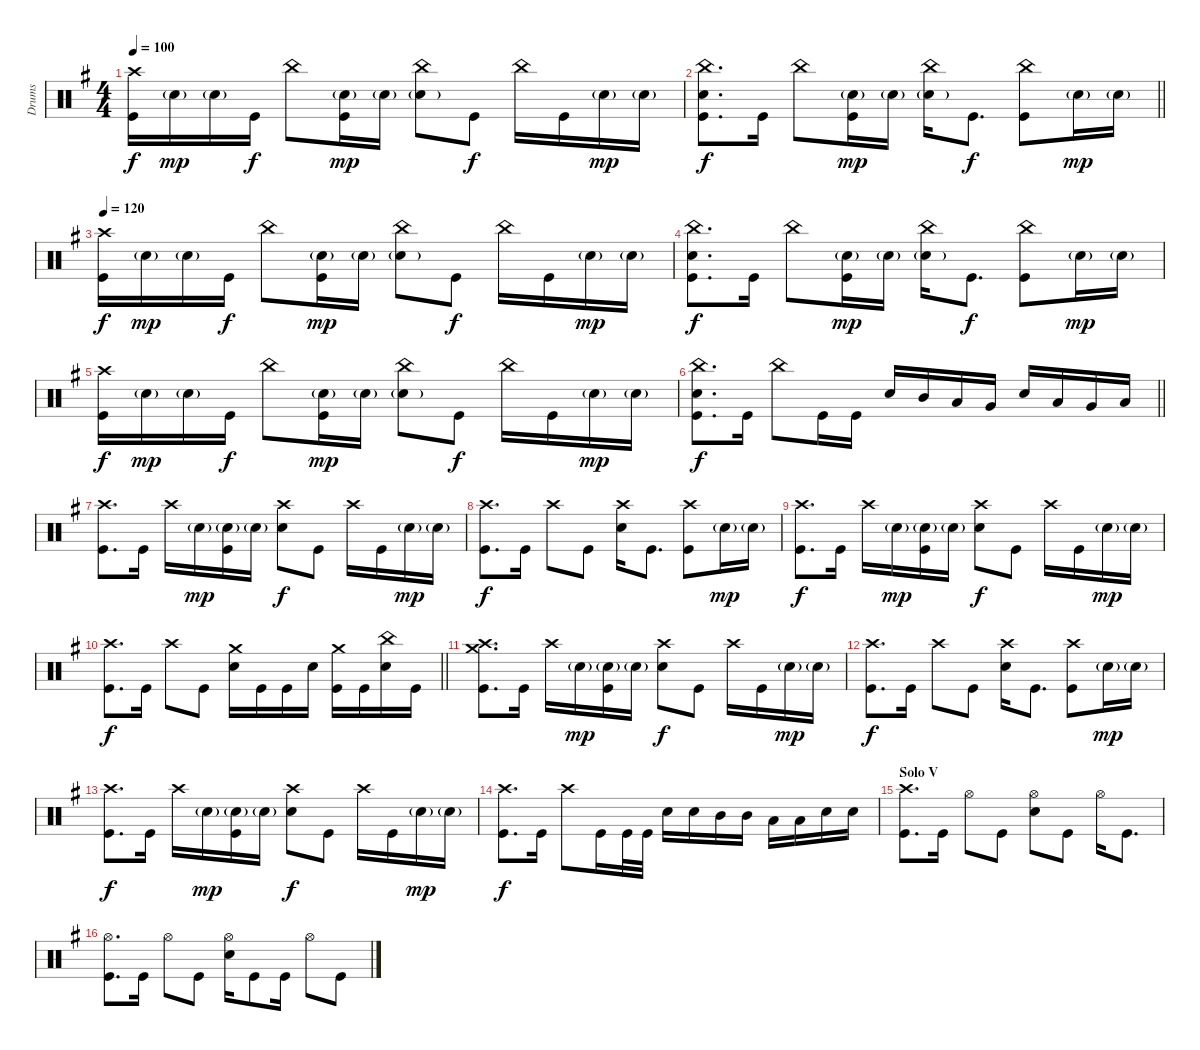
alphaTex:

\track ("Drums" "Drums") {instrument percussion}
\staff
\articulation defaults
\ts (4 4)
\tempo 100
\clef neutral
\ks eminor
("Crash high (hit)" "Kick (hit)").16{dy f} "Electric Snare (hit)"{g}.16{dy mp} "Electric Snare (hit)"{g}.16 "Kick (hit)".16{dy f} "China (hit)".8 ("Electric Snare (hit)"{g} "Kick (hit)").16{dy mp} "Electric Snare (hit)"{g}.16 ("China (hit)" "Electric Snare (hit)"{g}).8 "Kick (hit)".8{dy f} "China (hit)".16 "Kick (hit)".16 "Electric Snare (hit)"{g}.16{dy mp} "Electric Snare (hit)"{g}.16 |
\barLineRight lightlight
("China (hit)" "Electric Snare (hit)" "Kick (hit)").8{d dy f} "Kick (hit)".16 "China (hit)".8 ("Electric Snare (hit)"{g} "Kick (hit)").16{dy mp} "Electric Snare (hit)"{g}.16 ("China (hit)" "Electric Snare (hit)"{g}).16 "Kick (hit)".8{d dy f} ("China (hit)" "Kick (hit)").8 "Electric Snare (hit)"{g}.16{dy mp} "Electric Snare (hit)"{g}.16 |
\tempo 120
("Crash high (hit)" "Kick (hit)").16{dy f} "Electric Snare (hit)"{g}.16{dy mp} "Electric Snare (hit)"{g}.16 "Kick (hit)".16{dy f} "China (hit)".8 ("Electric Snare (hit)"{g} "Kick (hit)").16{dy mp} "Electric Snare (hit)"{g}.16 ("China (hit)" "Electric Snare (hit)"{g}).8 "Kick (hit)".8{dy f} "China (hit)".16 "Kick (hit)".16 "Electric Snare (hit)"{g}.16{dy mp} "Electric Snare (hit)"{g}.16 |
("China (hit)" "Electric Snare (hit)" "Kick (hit)").8{d dy f} "Kick (hit)".16 "China (hit)".8 ("Electric Snare (hit)"{g} "Kick (hit)").16{dy mp} "Electric Snare (hit)"{g}.16 ("China (hit)" "Electric Snare (hit)"{g}).16 "Kick (hit)".8{d dy f} ("China (hit)" "Kick (hit)").8 "Electric Snare (hit)"{g}.16{dy mp} "Electric Snare (hit)"{g}.16 |
("Crash high (hit)" "Kick (hit)").16{dy f} "Electric Snare (hit)"{g}.16{dy mp} "Electric Snare (hit)"{g}.16 "Kick (hit)".16{dy f} "China (hit)".8 ("Electric Snare (hit)"{g} "Kick (hit)").16{dy mp} "Electric Snare (hit)"{g}.16 ("China (hit)" "Electric Snare (hit)"{g}).8 "Kick (hit)".8{dy f} "China (hit)".16 "Kick (hit)".16 "Electric Snare (hit)"{g}.16{dy mp} "Electric Snare (hit)"{g}.16 |
\barLineRight lightlight
("China (hit)" "Electric Snare (hit)" "Kick (hit)").8{d dy f} "Kick (hit)".16 "China (hit)".8 "Kick (hit)".16 "Kick (hit)".16 "Electric Snare (hit)".16 "Mid Tom (hit)".16 "Low Tom (hit)".16 "Very Low Tom (hit)".16 "Electric Snare (hit)".16 "Low Tom (hit)".16 "Very Low Tom (hit)".16 "Low Floor Tom (hit)".16 |
\section ("" "")
("Crash high (hit)" "Kick (hit)").8{d} "Kick (hit)".16 "Crash high (hit)".16 "Electric Snare (hit)"{g}.16{dy mp} ("Electric Snare (hit)"{g} "Kick (hit)").16 "Electric Snare (hit)"{g}.16 ("Crash high (hit)" "Electric Snare (hit)").8{dy f} "Kick (hit)".8 "Crash high (hit)".16 "Kick (hit)".16 "Electric Snare (hit)"{g}.16{dy mp} "Electric Snare (hit)"{g}.16 |
("Crash high (hit)" "Kick (hit)").8{d dy f} "Kick (hit)".16 "Crash high (hit)".8 "Kick (hit)".8 ("Crash high (hit)" "Electric Snare (hit)").16 "Kick (hit)".8{d} ("Crash high (hit)" "Kick (hit)").8 "Electric Snare (hit)"{g}.16{dy mp} "Electric Snare (hit)"{g}.16 |
("Crash high (hit)" "Kick (hit)").8{d dy f} "Kick (hit)".16 "Crash high (hit)".16 "Electric Snare (hit)"{g}.16{dy mp} ("Electric Snare (hit)"{g} "Kick (hit)").16 "Electric Snare (hit)"{g}.16 ("Crash high (hit)" "Electric Snare (hit)").8{dy f} "Kick (hit)".8 "Crash high (hit)".16 "Kick (hit)".16 "Electric Snare (hit)"{g}.16{dy mp} "Electric Snare (hit)"{g}.16 |
\barLineRight lightlight
("Crash high (hit)" "Kick (hit)").8{d dy f} "Kick (hit)".16 "Crash high (hit)".8 "Kick (hit)".8 ("Crash medium (hit)" "Electric Snare (hit)").16 "Kick (hit)".16 "Kick (hit)".16 "Electric Snare (hit)".16 ("Crash medium (hit)" "Kick (hit)").16 "Kick (hit)".16 ("China (hit)" "Electric Snare (hit)").16 "Kick (hit)".16 |
("Crash high (hit)" "Crash medium (hit)" "Kick (hit)").8{d} "Kick (hit)".16 "Crash high (hit)".16 "Electric Snare (hit)"{g}.16{dy mp} ("Electric Snare (hit)"{g} "Kick (hit)").16 "Electric Snare (hit)"{g}.16 ("Crash high (hit)" "Electric Snare (hit)").8{dy f} "Kick (hit)".8 "Crash high (hit)".16 "Kick (hit)".16 "Electric Snare (hit)"{g}.16{dy mp} "Electric Snare (hit)"{g}.16 |
("Crash high (hit)" "Kick (hit)").8{d dy f} "Kick (hit)".16 "Crash high (hit)".8 "Kick (hit)".8 ("Crash high (hit)" "Electric Snare (hit)").16 "Kick (hit)".8{d} ("Crash high (hit)" "Kick (hit)").8 "Electric Snare (hit)"{g}.16{dy mp} "Electric Snare (hit)"{g}.16 |
("Crash high (hit)" "Kick (hit)").8{d dy f} "Kick (hit)".16 "Crash high (hit)".16 "Electric Snare (hit)"{g}.16{dy mp} ("Electric Snare (hit)"{g} "Kick (hit)").16 "Electric Snare (hit)"{g}.16 ("Crash high (hit)" "Electric Snare (hit)").8{dy f} "Kick (hit)".8 "Crash high (hit)".16 "Kick (hit)".16 "Electric Snare (hit)"{g}.16{dy mp} "Electric Snare (hit)"{g}.16 |
("Crash high (hit)" "Kick (hit)").8{d dy f} "Kick (hit)".16 "Crash high (hit)".8 "Kick (hit)".16 "Kick (hit)".32 "Kick (hit)".32 "Electric Snare (hit)".16 "Electric Snare (hit)".16 "Mid Tom (hit)".16 "Mid Tom (hit)".16 "Low Tom (hit)".16 "Low Tom (hit)".16 "Electric Snare (hit)".16 "Electric Snare (hit)".16 |
\section ("" "Solo V")
("Crash high (hit)" "Kick (hit)").8{d} "Kick (hit)".16 "Hi-Hat (open)".8 "Kick (hit)".8 ("Hi-Hat (open)" "Electric Snare (hit)").8 "Kick (hit)".8 "Hi-Hat (open)".16 "Kick (hit)".8{d} |
("Hi-Hat (open)" "Kick (hit)").8{d} "Kick (hit)".16 "Hi-Hat (open)".8 "Kick (hit)".8 ("Hi-Hat (open)" "Electric Snare (hit)").16 "Kick (hit)".8 "Kick (hit)".16 "Hi-Hat (open)".8 "Kick (hit)".8
